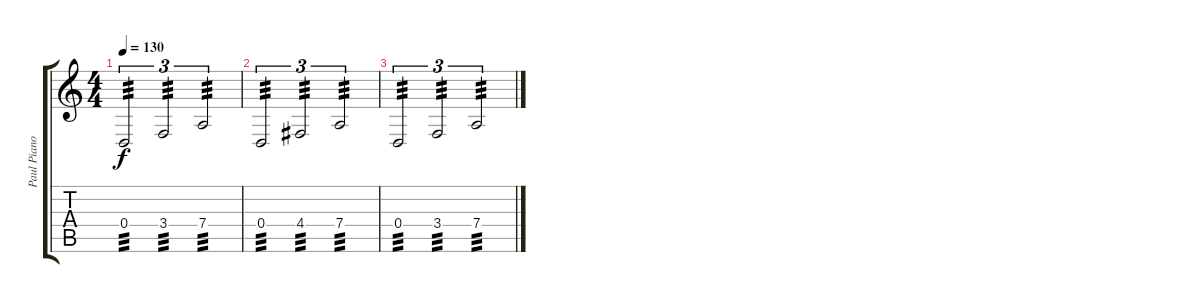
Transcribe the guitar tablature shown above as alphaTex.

\track ("Paul Piano" "Paul Piano") {instrument acousticgrandpiano}
\staff {score tabs}
\tuning (E4 B3 G3 D3 A2 E2) {hide}
\ts (4 4)
\tempo 130
\clef g2
\ks c
0.4.2{tu (3 2) tp 3 dy f} 3.4.2{tu (3 2) tp 3} 7.4.2{tu (3 2) tp 3} |
0.4.2{tu (3 2) tp 3} 4.4.2{tu (3 2) tp 3} 7.4.2{tu (3 2) tp 3} |
0.4.2{tu (3 2) tp 3} 3.4.2{tu (3 2) tp 3} 7.4.2{tu (3 2) tp 3}
